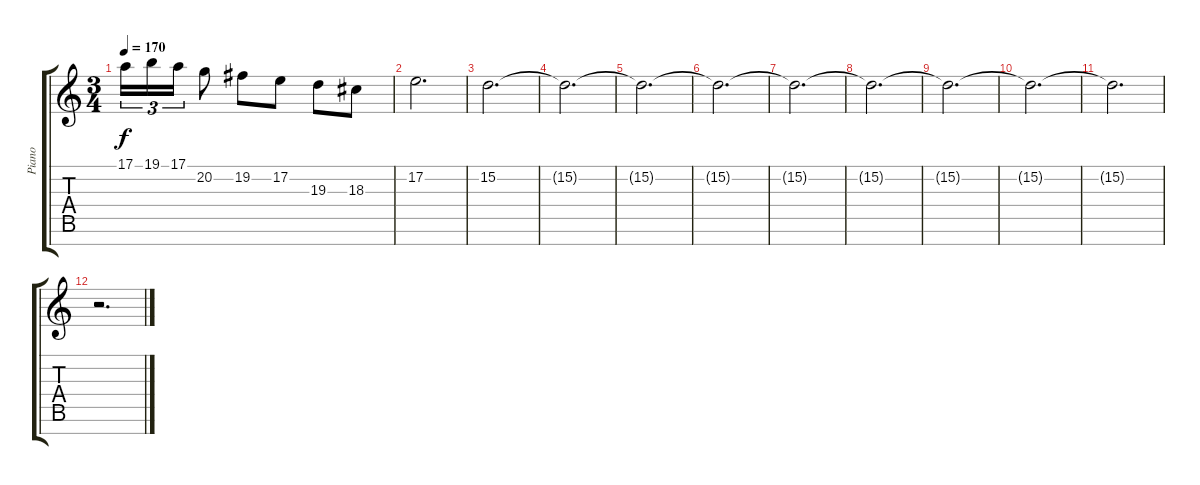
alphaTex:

\track ("Piano" "Piano") {instrument electricgrandpiano}
\staff {score tabs}
\tuning (E4 B3 G3 D3 A2 E2 B1) {hide}
\ts (3 4)
\tempo 170
\clef g2
\ks c
17.1.16{tu (3 2) dy f} 19.1.16{tu (3 2)} 17.1.16{tu (3 2)} 20.2.8 19.2.8 17.2.8 19.3.8 18.3.8 |
17.2.2{d} |
15.2.2{d} |
15.2{t}.2{d} |
15.2{t}.2{d} |
15.2{t}.2{d} |
15.2{t}.2{d} |
15.2{t}.2{d} |
15.2{t}.2{d} |
15.2{t}.2{d} |
15.2{t}.2{d} |
r.2{d}
